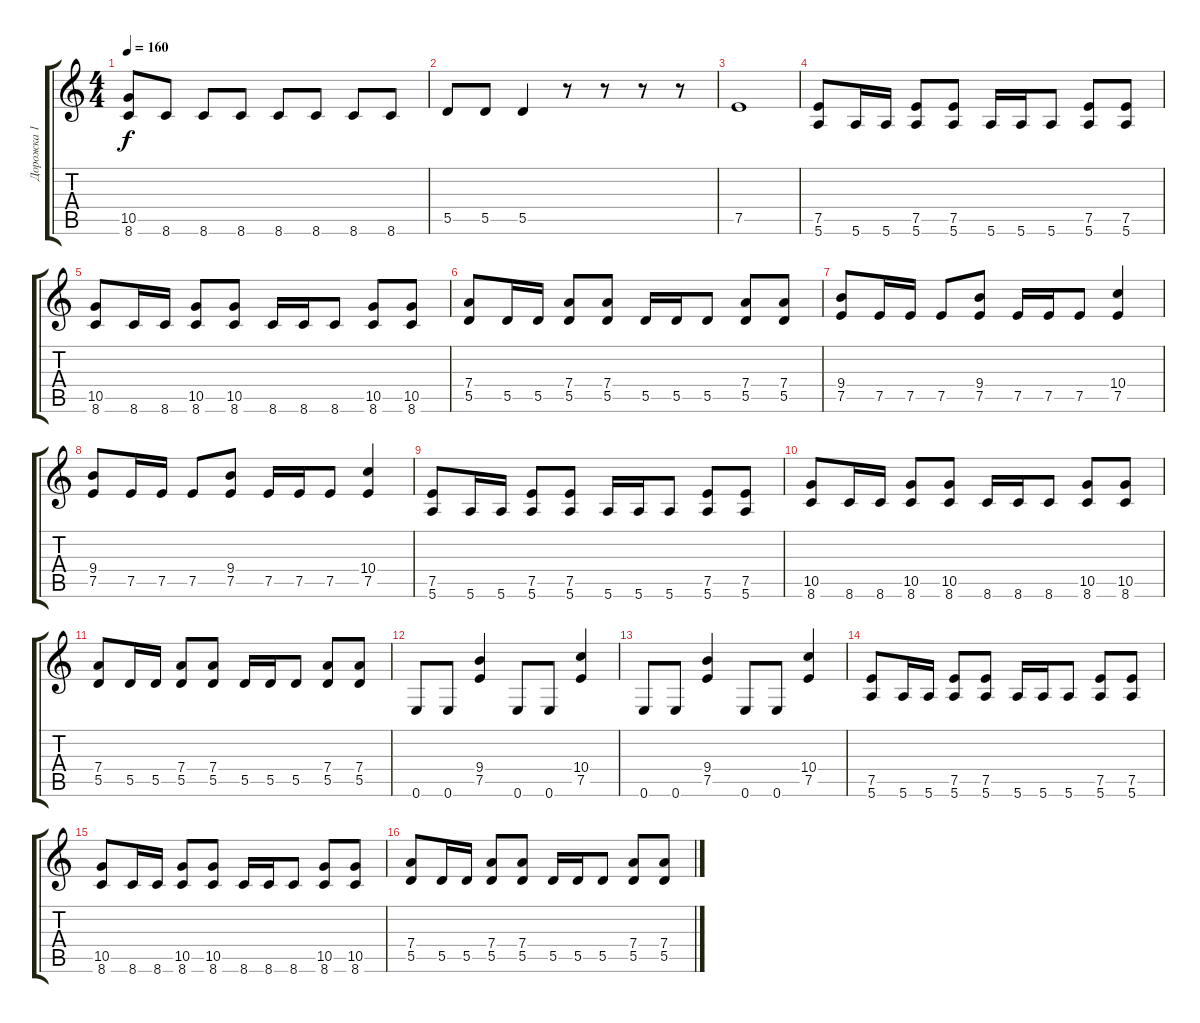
\track ("Дорожка 1" "Дорожка 1") {instrument distortionguitar}
\staff {score tabs}
\tuning (E4 B3 G3 D3 A2 E2) {hide}
\ts (4 4)
\tempo 160
\clef g2
\ks c
(10.5 8.6).8{dy f} 8.6.8 8.6.8 8.6.8 8.6.8 8.6.8 8.6.8 8.6.8 |
5.5.8 5.5.8 5.5.4 r.8 r.8 r.8 r.8 |
7.5.1 |
(7.5 5.6).8 5.6.16 5.6.16 (7.5 5.6).8 (7.5 5.6).8 5.6.16 5.6.16 5.6.8 (7.5 5.6).8 (7.5 5.6).8 |
(10.5 8.6).8 8.6.16 8.6.16 (10.5 8.6).8 (10.5 8.6).8 8.6.16 8.6.16 8.6.8 (10.5 8.6).8 (10.5 8.6).8 |
(7.4 5.5).8 5.5.16 5.5.16 (7.4 5.5).8 (7.4 5.5).8 5.5.16 5.5.16 5.5.8 (7.4 5.5).8 (7.4 5.5).8 |
(9.4 7.5).8 7.5.16 7.5.16 7.5.8 (9.4 7.5).8 7.5.16 7.5.16 7.5.8 (10.4 7.5).4 |
(9.4 7.5).8 7.5.16 7.5.16 7.5.8 (9.4 7.5).8 7.5.16 7.5.16 7.5.8 (10.4 7.5).4 |
(7.5 5.6).8 5.6.16 5.6.16 (7.5 5.6).8 (7.5 5.6).8 5.6.16 5.6.16 5.6.8 (7.5 5.6).8 (7.5 5.6).8 |
(10.5 8.6).8 8.6.16 8.6.16 (10.5 8.6).8 (10.5 8.6).8 8.6.16 8.6.16 8.6.8 (10.5 8.6).8 (10.5 8.6).8 |
(7.4 5.5).8 5.5.16 5.5.16 (7.4 5.5).8 (7.4 5.5).8 5.5.16 5.5.16 5.5.8 (7.4 5.5).8 (7.4 5.5).8 |
0.6.8 0.6.8 (9.4 7.5).4 0.6.8 0.6.8 (10.4 7.5).4 |
0.6.8 0.6.8 (9.4 7.5).4 0.6.8 0.6.8 (10.4 7.5).4 |
(7.5 5.6).8 5.6.16 5.6.16 (7.5 5.6).8 (7.5 5.6).8 5.6.16 5.6.16 5.6.8 (7.5 5.6).8 (7.5 5.6).8 |
(10.5 8.6).8 8.6.16 8.6.16 (10.5 8.6).8 (10.5 8.6).8 8.6.16 8.6.16 8.6.8 (10.5 8.6).8 (10.5 8.6).8 |
(7.4 5.5).8 5.5.16 5.5.16 (7.4 5.5).8 (7.4 5.5).8 5.5.16 5.5.16 5.5.8 (7.4 5.5).8 (7.4 5.5).8
